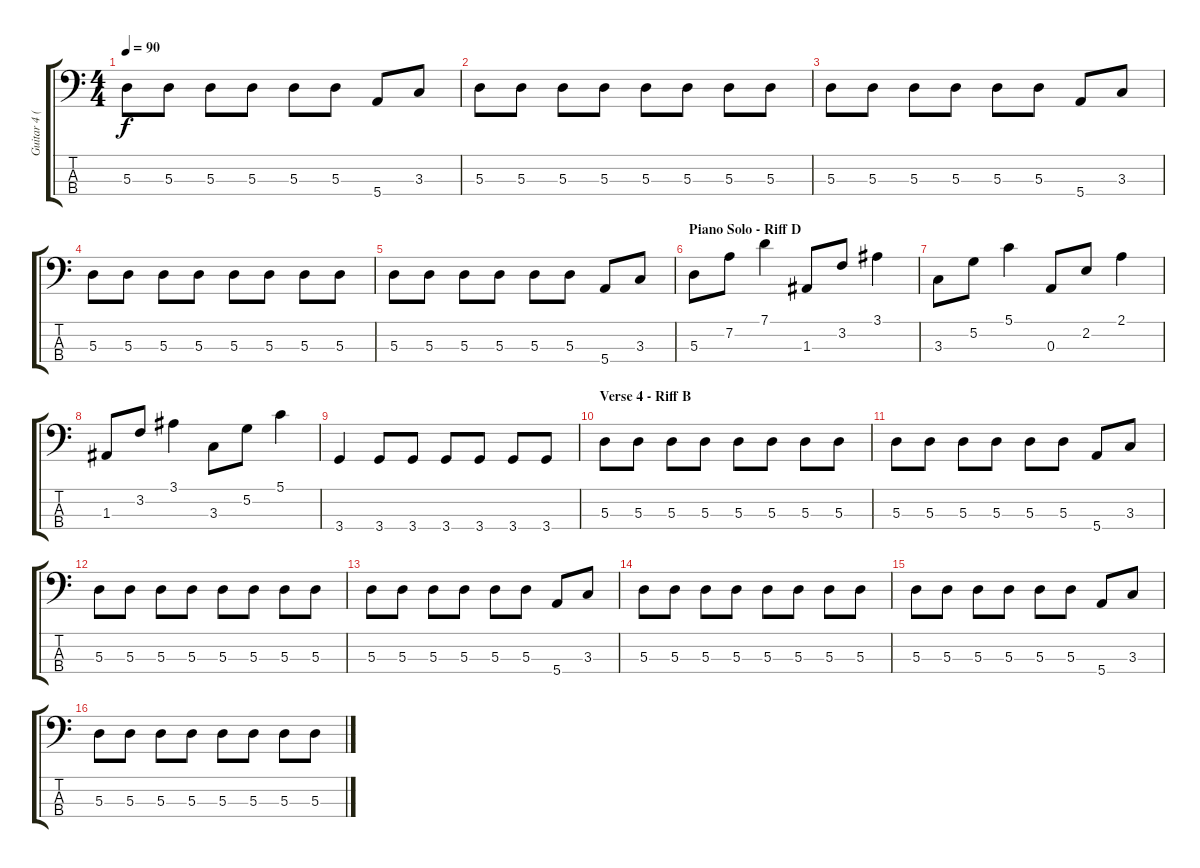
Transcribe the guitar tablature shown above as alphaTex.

\track ("Guitar 4 (bass)" "Guitar 4 (") {instrument electricbasspick}
\staff {score tabs}
\tuning (G2 D2 A1 E1) {hide}
\ts (4 4)
\tempo 90
\clef f4
\ks c
5.3.8{dy f} 5.3.8 5.3.8 5.3.8 5.3.8 5.3.8 5.4.8 3.3.8 |
5.3.8 5.3.8 5.3.8 5.3.8 5.3.8 5.3.8 5.3.8 5.3.8 |
5.3.8 5.3.8 5.3.8 5.3.8 5.3.8 5.3.8 5.4.8 3.3.8 |
5.3.8 5.3.8 5.3.8 5.3.8 5.3.8 5.3.8 5.3.8 5.3.8 |
5.3.8 5.3.8 5.3.8 5.3.8 5.3.8 5.3.8 5.4.8 3.3.8 |
\section ("" "Piano Solo - Riff D")
5.3.8 7.2.8 7.1.4 1.3.8 3.2.8 3.1.4 |
3.3.8 5.2.8 5.1.4 0.3.8 2.2.8 2.1.4 |
1.3.8 3.2.8 3.1.4 3.3.8 5.2.8 5.1.4 |
3.4.4 3.4.8 3.4.8 3.4.8 3.4.8 3.4.8 3.4.8 |
\section ("" "Verse 4 - Riff B")
5.3.8 5.3.8 5.3.8 5.3.8 5.3.8 5.3.8 5.3.8 5.3.8 |
5.3.8 5.3.8 5.3.8 5.3.8 5.3.8 5.3.8 5.4.8 3.3.8 |
5.3.8 5.3.8 5.3.8 5.3.8 5.3.8 5.3.8 5.3.8 5.3.8 |
5.3.8 5.3.8 5.3.8 5.3.8 5.3.8 5.3.8 5.4.8 3.3.8 |
5.3.8 5.3.8 5.3.8 5.3.8 5.3.8 5.3.8 5.3.8 5.3.8 |
5.3.8 5.3.8 5.3.8 5.3.8 5.3.8 5.3.8 5.4.8 3.3.8 |
5.3.8 5.3.8 5.3.8 5.3.8 5.3.8 5.3.8 5.3.8 5.3.8
